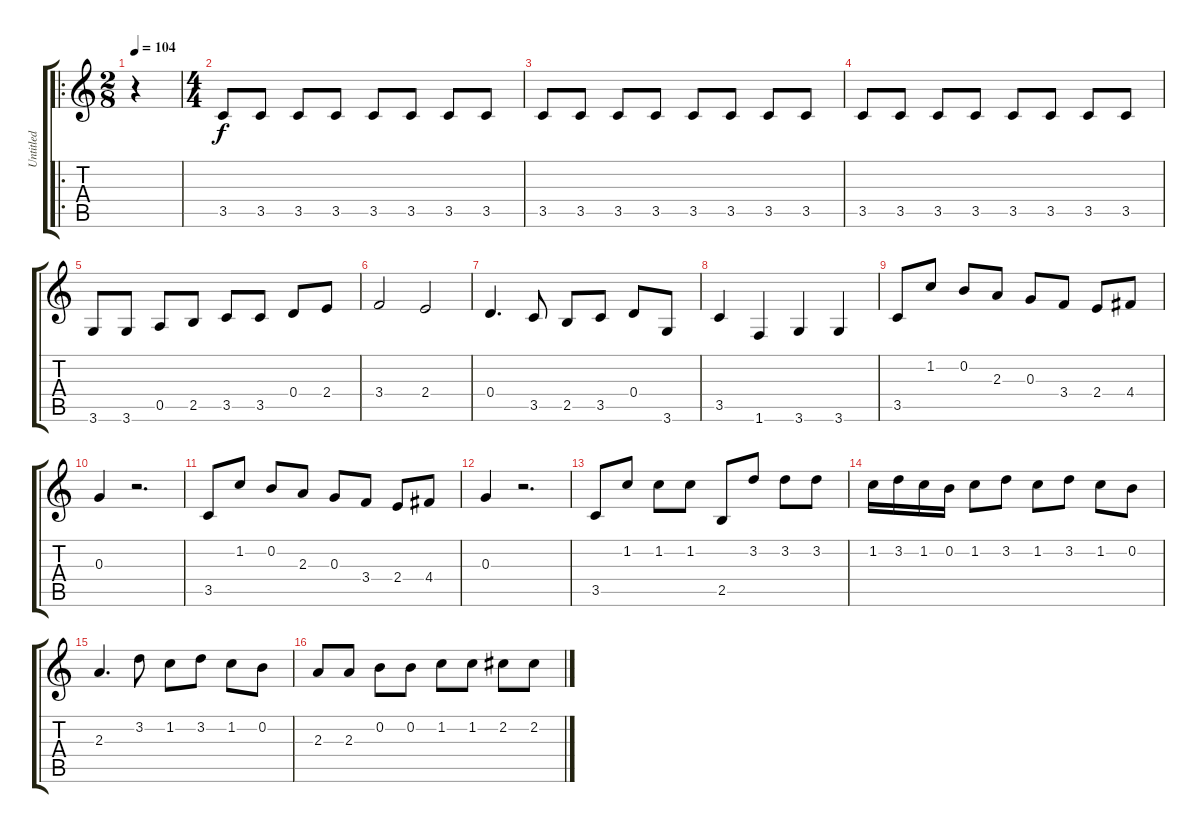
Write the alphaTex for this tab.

\track ("Untitled" "Untitled") {instrument acousticguitarnylon}
\staff {score tabs}
\tuning (E4 B3 G3 D3 A2 E2) {hide}
\ro
\ts (2 8)
\tempo 104
\clef g2
\ks c
r.4{dy f instrument acousticguitarnylon} |
\ts (4 4)
3.5.8 3.5.8 3.5.8 3.5.8 3.5.8 3.5.8 3.5.8 3.5.8 |
3.5.8 3.5.8 3.5.8 3.5.8 3.5.8 3.5.8 3.5.8 3.5.8 |
3.5.8 3.5.8 3.5.8 3.5.8 3.5.8 3.5.8 3.5.8 3.5.8 |
3.6.8 3.6.8 0.5.8 2.5.8 3.5.8 3.5.8 0.4.8 2.4.8 |
3.4.2 2.4.2 |
0.4.4{d} 3.5.8 2.5.8 3.5.8 0.4.8 3.6.8 |
3.5.4 1.6.4 3.6.4 3.6.4 |
3.5.8 1.2.8 0.2.8 2.3.8 0.3.8 3.4.8 2.4.8 4.4.8 |
0.3.4 r.2{d} |
3.5.8 1.2.8 0.2.8 2.3.8 0.3.8 3.4.8 2.4.8 4.4.8 |
0.3.4 r.2{d} |
3.5.8 1.2.8 1.2.8 1.2.8 2.5.8 3.2.8 3.2.8 3.2.8 |
1.2.16 3.2.16 1.2.16 0.2.16 1.2.8 3.2.8 1.2.8 3.2.8 1.2.8 0.2.8 |
2.3.4{d} 3.2.8 1.2.8 3.2.8 1.2.8 0.2.8 |
2.3.8 2.3.8 0.2.8 0.2.8 1.2.8 1.2.8 2.2.8 2.2.8
